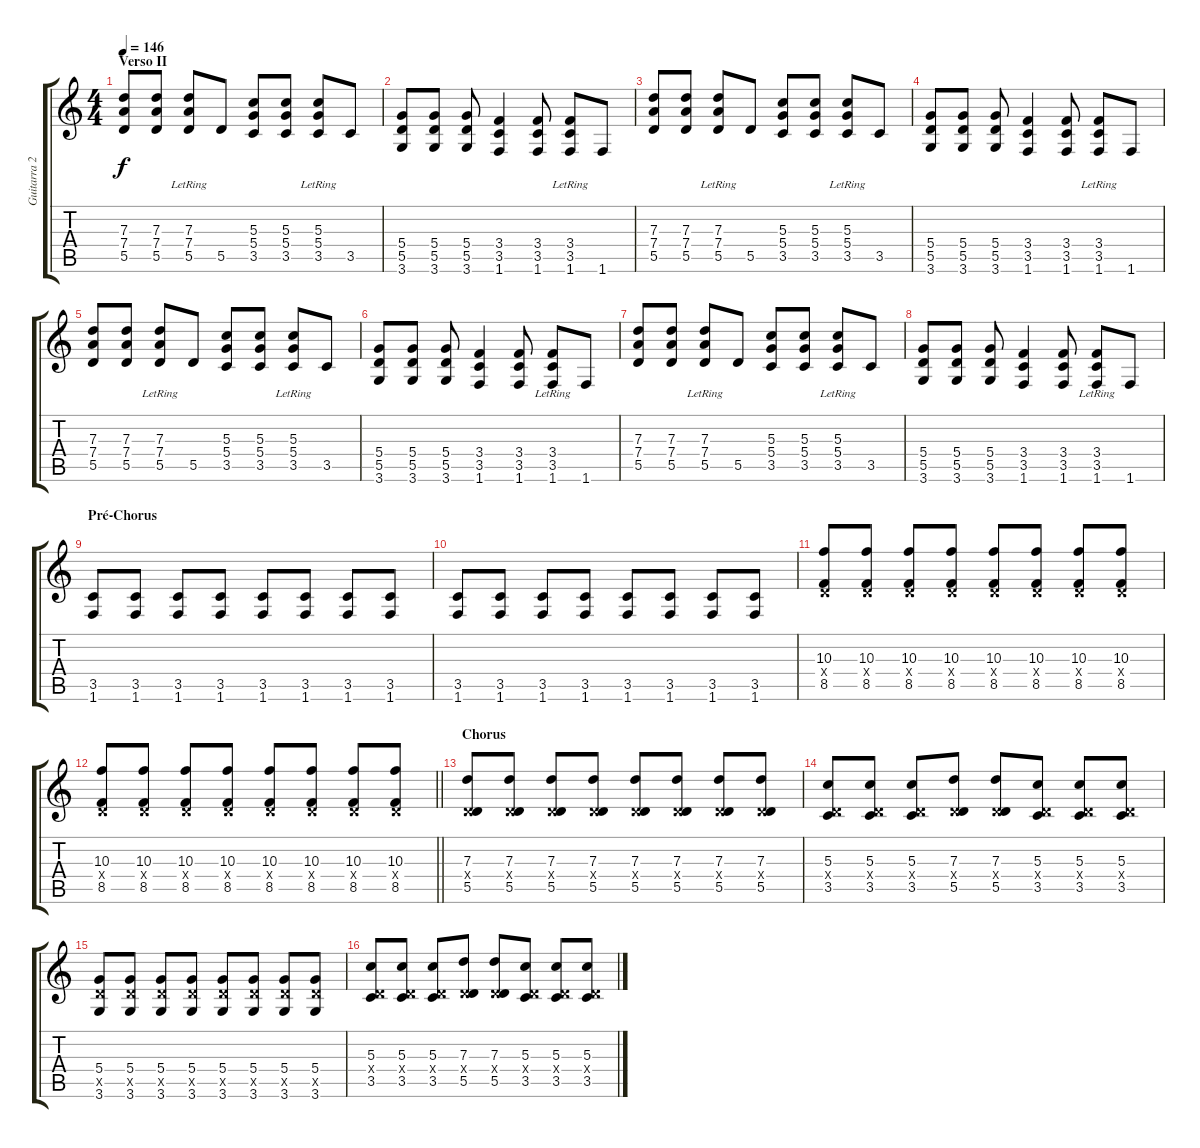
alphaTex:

\track ("Guitarra 2 - Erik" "Guitarra 2") {instrument overdrivenguitar}
\staff {score tabs}
\tuning (E4 B3 G3 D3 A2 E2) {hide}
\ts (4 4)
\section ("" "Verso II")
\tempo 146
\clef g2
\ks c
(7.3 7.4 5.5).8{dy f} (7.3 7.4 5.5).8 (7.3{lr} 7.4{lr} 5.5).8 5.5.8 (5.3 5.4 3.5).8 (5.3 5.4 3.5).8 (5.3{lr} 5.4{lr} 3.5).8 3.5.8 |
(5.4 5.5 3.6).8 (5.4 5.5 3.6).8 (5.4 5.5 3.6).8 (3.4 3.5 1.6).4 (3.4 3.5 1.6).8 (3.4{lr} 3.5{lr} 1.6).8 1.6.8 |
(7.3 7.4 5.5).8 (7.3 7.4 5.5).8 (7.3{lr} 7.4{lr} 5.5).8 5.5.8 (5.3 5.4 3.5).8 (5.3 5.4 3.5).8 (5.3{lr} 5.4{lr} 3.5).8 3.5.8 |
(5.4 5.5 3.6).8 (5.4 5.5 3.6).8 (5.4 5.5 3.6).8 (3.4 3.5 1.6).4 (3.4 3.5 1.6).8 (3.4{lr} 3.5{lr} 1.6).8 1.6.8 |
(7.3 7.4 5.5).8 (7.3 7.4 5.5).8 (7.3{lr} 7.4{lr} 5.5).8 5.5.8 (5.3 5.4 3.5).8 (5.3 5.4 3.5).8 (5.3{lr} 5.4{lr} 3.5).8 3.5.8 |
(5.4 5.5 3.6).8 (5.4 5.5 3.6).8 (5.4 5.5 3.6).8 (3.4 3.5 1.6).4 (3.4 3.5 1.6).8 (3.4{lr} 3.5{lr} 1.6).8 1.6.8 |
(7.3 7.4 5.5).8 (7.3 7.4 5.5).8 (7.3{lr} 7.4{lr} 5.5).8 5.5.8 (5.3 5.4 3.5).8 (5.3 5.4 3.5).8 (5.3{lr} 5.4{lr} 3.5).8 3.5.8 |
(5.4 5.5 3.6).8 (5.4 5.5 3.6).8 (5.4 5.5 3.6).8 (3.4 3.5 1.6).4 (3.4 3.5 1.6).8 (3.4{lr} 3.5{lr} 1.6).8 1.6.8 |
\section ("" "Pré-Chorus")
(3.5 1.6).8 (3.5 1.6).8 (3.5 1.6).8 (3.5 1.6).8 (3.5 1.6).8 (3.5 1.6).8 (3.5 1.6).8 (3.5 1.6).8 |
(3.5 1.6).8 (3.5 1.6).8 (3.5 1.6).8 (3.5 1.6).8 (3.5 1.6).8 (3.5 1.6).8 (3.5 1.6).8 (3.5 1.6).8 |
(10.3 0.4{x} 8.5).8 (10.3 0.4{x} 8.5).8 (10.3 0.4{x} 8.5).8 (10.3 0.4{x} 8.5).8 (10.3 0.4{x} 8.5).8 (10.3 0.4{x} 8.5).8 (10.3 0.4{x} 8.5).8 (10.3 0.4{x} 8.5).8 |
\barLineRight lightlight
(10.3 0.4{x} 8.5).8 (10.3 0.4{x} 8.5).8 (10.3 0.4{x} 8.5).8 (10.3 0.4{x} 8.5).8 (10.3 0.4{x} 8.5).8 (10.3 0.4{x} 8.5).8 (10.3 0.4{x} 8.5).8 (10.3 0.4{x} 8.5).8 |
\section ("" "Chorus")
(7.3 0.4{x} 5.5).8 (7.3 0.4{x} 5.5).8 (7.3 0.4{x} 5.5).8 (7.3 0.4{x} 5.5).8 (7.3 0.4{x} 5.5).8 (7.3 0.4{x} 5.5).8 (7.3 0.4{x} 5.5).8 (7.3 0.4{x} 5.5).8 |
(5.3 0.4{x} 3.5).8 (5.3 0.4{x} 3.5).8 (5.3 0.4{x} 3.5).8 (7.3 0.4{x} 5.5).8 (7.3 0.4{x} 5.5).8 (5.3 0.4{x} 3.5).8 (5.3 0.4{x} 3.5).8 (5.3 0.4{x} 3.5).8 |
(5.4 5.5{x} 3.6).8 (5.4 5.5{x} 3.6).8 (5.4 5.5{x} 3.6).8 (5.4 5.5{x} 3.6).8 (5.4 5.5{x} 3.6).8 (5.4 5.5{x} 3.6).8 (5.4 5.5{x} 3.6).8 (5.4 5.5{x} 3.6).8 |
(5.3 0.4{x} 3.5).8 (5.3 0.4{x} 3.5).8 (5.3 0.4{x} 3.5).8 (7.3 0.4{x} 5.5).8 (7.3 0.4{x} 5.5).8 (5.3 0.4{x} 3.5).8 (5.3 0.4{x} 3.5).8 (5.3 0.4{x} 3.5).8
